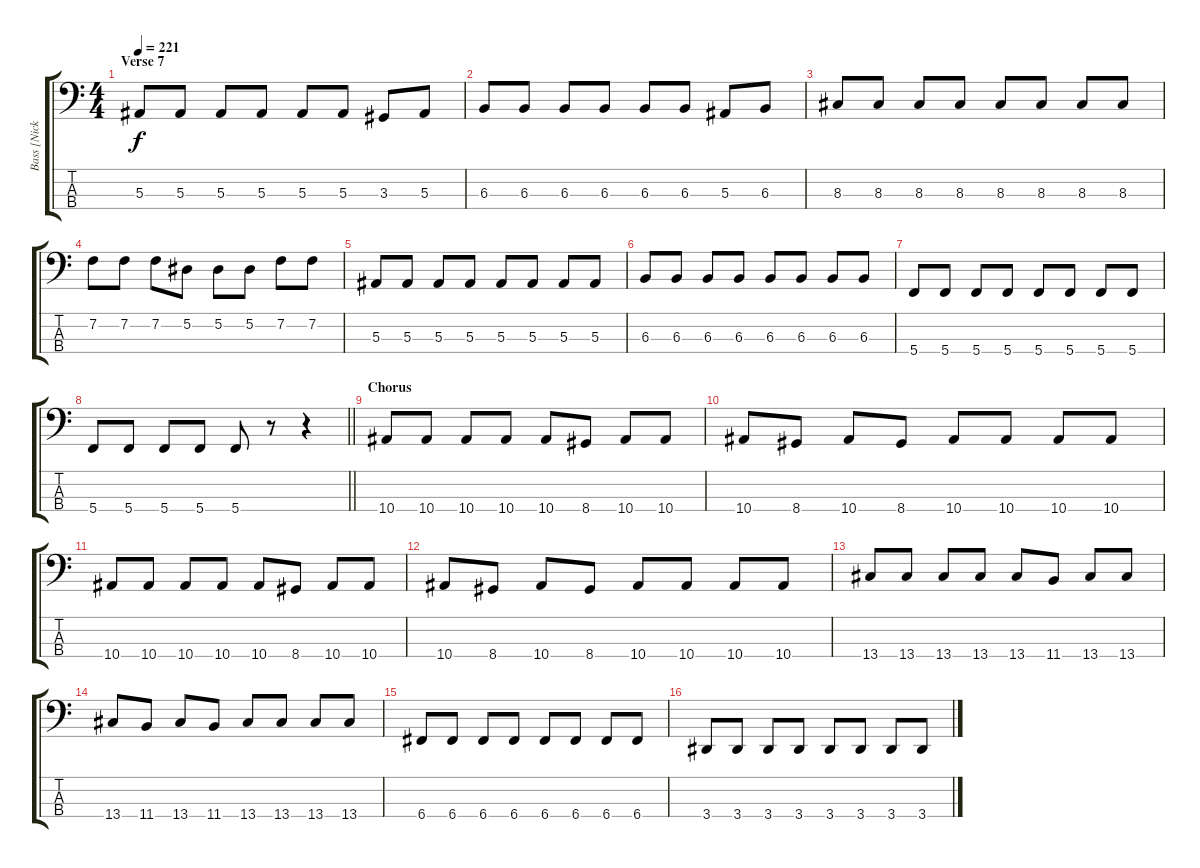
\track ("Bass [Nick Oliveri]" "Bass [Nick") {instrument electricbasspick bank 255}
\staff {score tabs}
\tuning (Eb2 Bb1 F1 C1) {hide}
\ts (4 4)
\section ("" "Verse 7")
\tempo 221
\clef f4
\ks c
5.3.8{dy f} 5.3.8 5.3.8 5.3.8 5.3.8 5.3.8 3.3.8 5.3.8 |
6.3.8 6.3.8 6.3.8 6.3.8 6.3.8 6.3.8 5.3.8 6.3.8 |
8.3.8 8.3.8 8.3.8 8.3.8 8.3.8 8.3.8 8.3.8 8.3.8 |
7.2.8 7.2.8 7.2.8 5.2.8 5.2.8 5.2.8 7.2.8 7.2.8 |
5.3.8 5.3.8 5.3.8 5.3.8 5.3.8 5.3.8 5.3.8 5.3.8 |
6.3.8 6.3.8 6.3.8 6.3.8 6.3.8 6.3.8 6.3.8 6.3.8 |
5.4.8 5.4.8 5.4.8 5.4.8 5.4.8 5.4.8 5.4.8 5.4.8 |
\barLineRight lightlight
5.4.8 5.4.8 5.4.8 5.4.8 5.4.8 r.8 r.4 |
\section ("" "Chorus")
10.4.8 10.4.8 10.4.8 10.4.8 10.4.8 8.4.8 10.4.8 10.4.8 |
10.4.8 8.4.8 10.4.8 8.4.8 10.4.8 10.4.8 10.4.8 10.4.8 |
10.4.8 10.4.8 10.4.8 10.4.8 10.4.8 8.4.8 10.4.8 10.4.8 |
10.4.8 8.4.8 10.4.8 8.4.8 10.4.8 10.4.8 10.4.8 10.4.8 |
13.4.8 13.4.8 13.4.8 13.4.8 13.4.8 11.4.8 13.4.8 13.4.8 |
13.4.8 11.4.8 13.4.8 11.4.8 13.4.8 13.4.8 13.4.8 13.4.8 |
6.4.8 6.4.8 6.4.8 6.4.8 6.4.8 6.4.8 6.4.8 6.4.8 |
3.4.8 3.4.8 3.4.8 3.4.8 3.4.8 3.4.8 3.4.8 3.4.8
